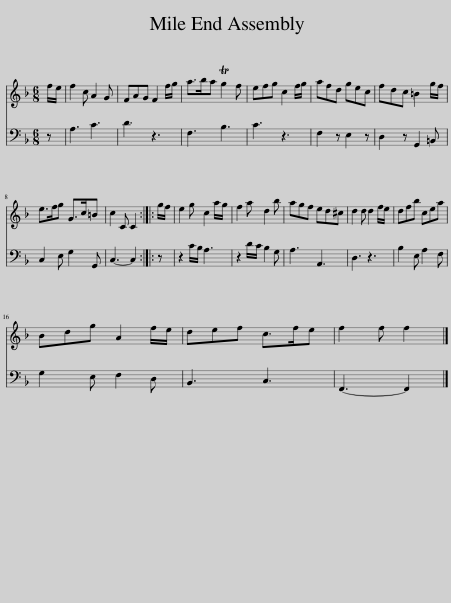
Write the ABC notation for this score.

X:1
%%score 1 2
L:1/8
M:6/8
I:linebreak $
K:F
V:1 treble
V:2 bass
V:1
 f/e/ | f2 c A2 G | FAG F2 f/g/ | a>ba Tg2 f | efg c2 f/g/ | %5
 afd gec | fdc =B2 g/f/ |$ e>fg G>c=B | c2 C C2 :: g/f/ | %10
 e2 g c2 a/g/ | f2 a d2 b | agf ed^c | d2 d d2 f/e/ | dfb cea |$ %15
 Bdg A2 f/e/ | def c>fe | f2 f f2 |] %18
V:2
 z | A,3 C3 | D3 z3 | F,3 B,3 | C3 z3 | %5
 F,2 z E,2 z | D,2 z G,,2 =B,, |$ C,2 E, G,2 G,, | C,3- C,2 :: z | %10
 z2 C/B,/ A,3 | z2 D/C/ B,2 G, | A,3 A,,3 | D,3 z3 | B,2 E, A,2 F, |$ %15
 G,2 E, F,2 D, | B,,3 C,3 | F,,3- F,,2 |] %18
